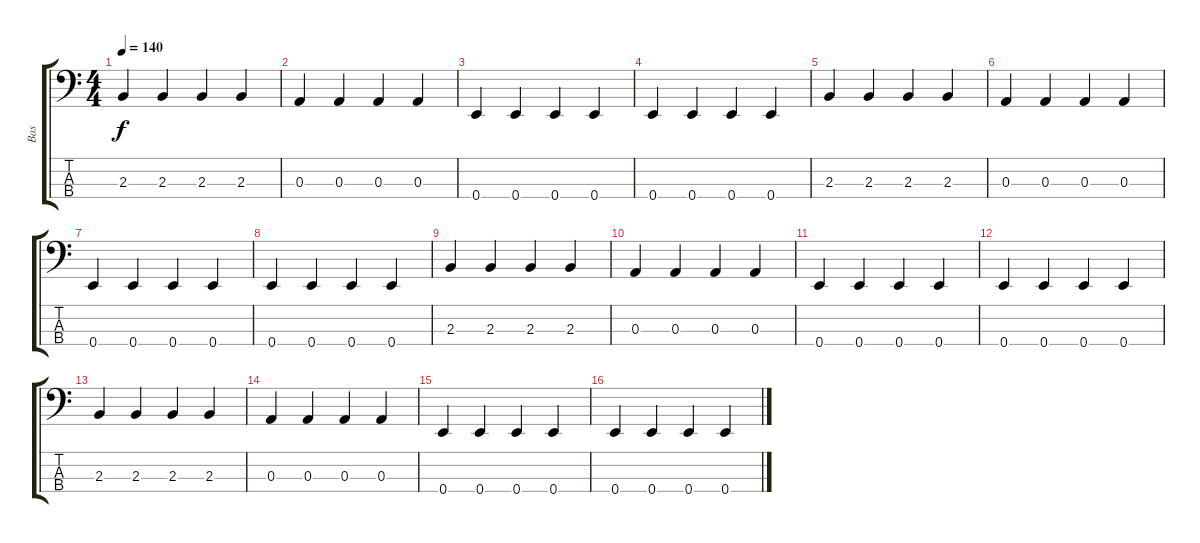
\track ("Bas" "Bas") {instrument electricbassfinger}
\staff {score tabs}
\tuning (G2 D2 A1 E1) {hide}
\ts (4 4)
\tempo 140
\clef f4
\ks c
2.3.4{dy f} 2.3.4 2.3.4 2.3.4 |
0.3.4 0.3.4 0.3.4 0.3.4 |
0.4.4 0.4.4 0.4.4 0.4.4 |
0.4.4 0.4.4 0.4.4 0.4.4 |
2.3.4 2.3.4 2.3.4 2.3.4 |
0.3.4 0.3.4 0.3.4 0.3.4 |
0.4.4 0.4.4 0.4.4 0.4.4 |
0.4.4 0.4.4 0.4.4 0.4.4 |
2.3.4 2.3.4 2.3.4 2.3.4 |
0.3.4 0.3.4 0.3.4 0.3.4 |
0.4.4 0.4.4 0.4.4 0.4.4 |
0.4.4 0.4.4 0.4.4 0.4.4 |
2.3.4 2.3.4 2.3.4 2.3.4 |
0.3.4 0.3.4 0.3.4 0.3.4 |
0.4.4 0.4.4 0.4.4 0.4.4 |
0.4.4 0.4.4 0.4.4 0.4.4
